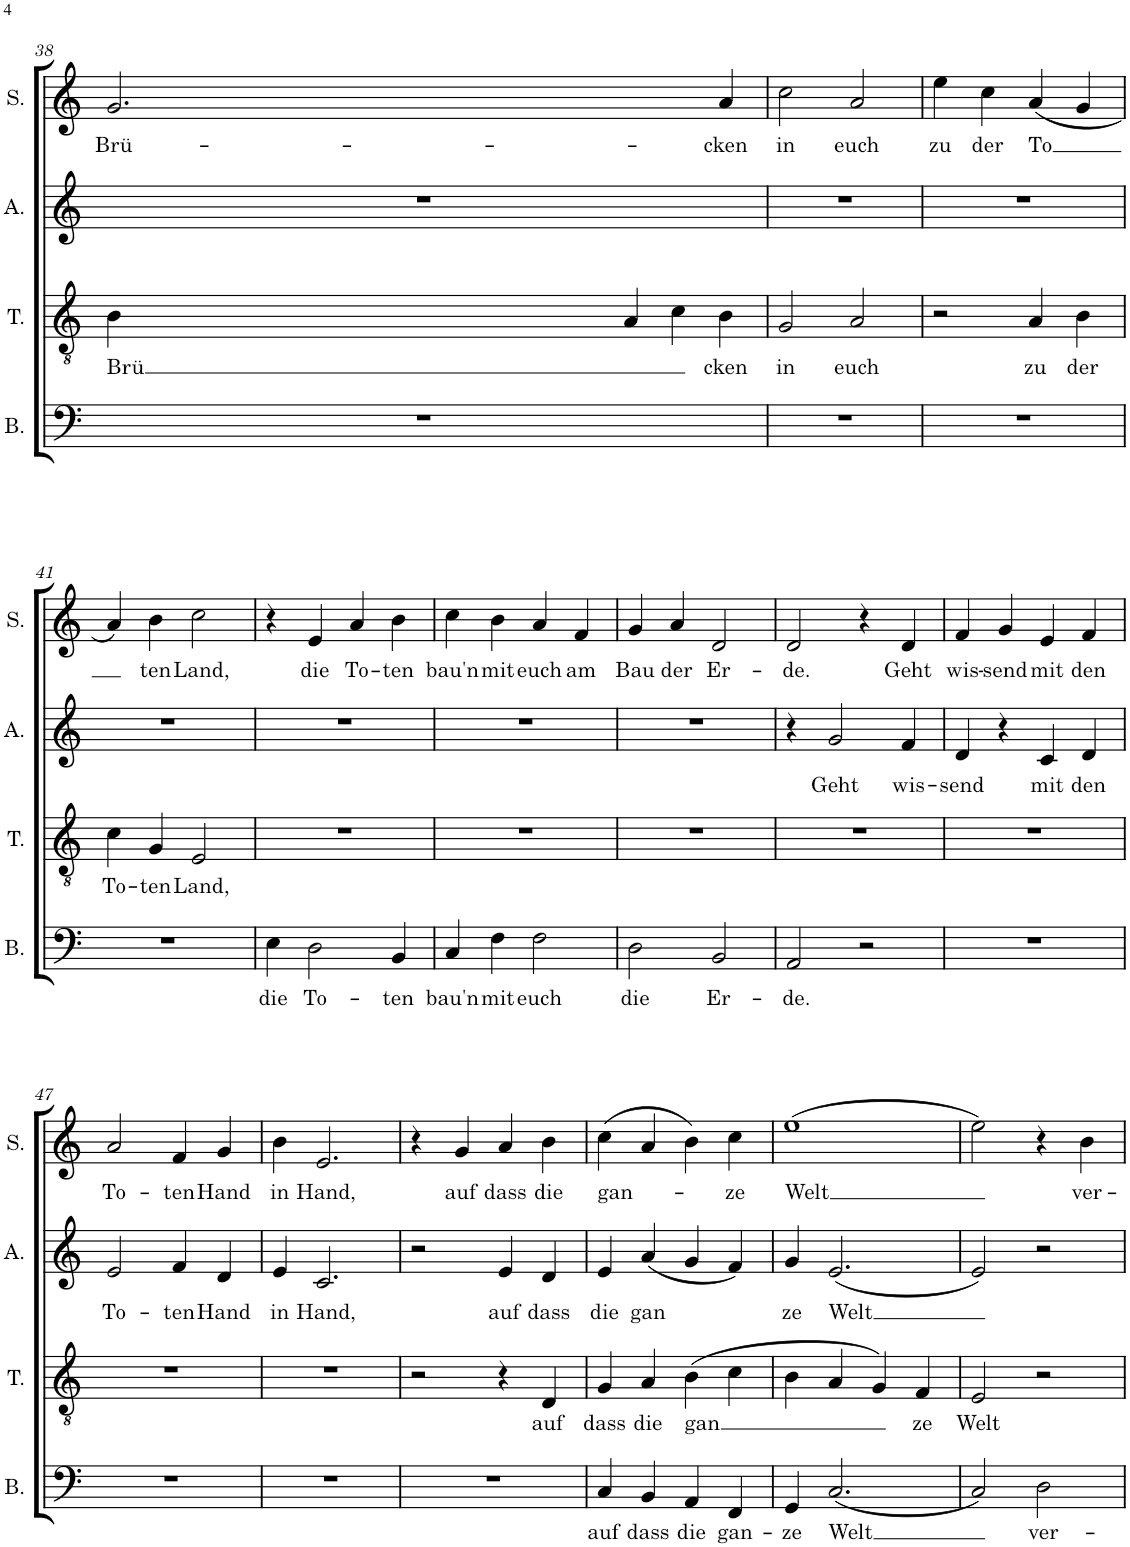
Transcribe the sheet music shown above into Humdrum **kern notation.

**kern	**text	**kern	**text	**kern	**text	**kern	**text
*part4	*part4	*part3	*part3	*part2	*part2	*part1	*part1
*staff4	*staff4	*staff3	*staff3	*staff2	*staff2	*staff1	*staff1
*I"Bass	*	*I"Tenor	*	*I"Alto	*	*I"Soprano	*
*I'B.	*	*I'T.	*	*I'A.	*	*I'S.	*
!!LO:PB:g=z
*clefF4	*	*clefGv2	*	*clefG2	*	*clefG2	*
*k[]	*	*k[]	*	*k[]	*	*k[]	*
*M4/4	*	*M4/4	*	*M4/4	*	*M4/4	*
=38	=38	=38	=38	=38	=38	=38	=38
!	!	!	!LO:LY:b	!	!	!	!LO:LY:b
1r	.	4B\	Brü	1r	.	2.g/	Brü-
.	.	4A/	.	.	.	.	.
.	.	4c\	.	.	.	.	.
!	!	!	!LO:LY:b	!	!	!	!LO:LY:b
.	.	4B\	cken	.	.	4a/	-cken
=39	=39	=39	=39	=39	=39	=39	=39
!	!	!	!LO:LY:b	!	!	!	!LO:LY:b
1r	.	2G/	in	1r	.	2cc\	in
!	!	!	!LO:LY:b	!	!	!	!LO:LY:b
.	.	2A/	euch	.	.	2a/	euch
=40	=40	=40	=40	=40	=40	=40	=40
!	!	!	!	!	!	!	!LO:LY:b
1r	.	2r	.	1r	.	4ee\	zu
!	!	!	!	!	!	!	!LO:LY:b
.	.	.	.	.	.	4cc\	der
!	!	!	!LO:LY:b	!	!	!	!LO:LY:b
.	.	4A/	zu	.	.	(4a/	-To
!	!	!	!LO:LY:b	!	!	!	!
.	.	4B\	der	.	.	4g/	.
!!LO:LB:g=z
=41	=41	=41	=41	=41	=41	=41	=41
!	!	!	!LO:LY:b	!	!	!	!
1r	.	4c\	To-	1r	.	4a/)	.
!	!	!	!LO:LY:b	!	!	!	!LO:LY:b
.	.	4G/	-ten	.	.	4b\	ten
!	!	!	!LO:LY:b	!	!	!	!LO:LY:b
.	.	2E/	Land,	.	.	2cc\	Land,
=42	=42	=42	=42	=42	=42	=42	=42
!	!LO:LY:b	!	!	!	!	!	!
4E\	die	1r	.	1r	.	4r	.
!	!LO:LY:b	!	!	!	!	!	!LO:LY:b
2D\	To-	.	.	.	.	4e/	die
!	!	!	!	!	!	!	!LO:LY:b
.	.	.	.	.	.	4a/	To-
!	!LO:LY:b	!	!	!	!	!	!LO:LY:b
4BB/	-ten	.	.	.	.	4b\	-ten
=43	=43	=43	=43	=43	=43	=43	=43
!	!LO:LY:b	!	!	!	!	!	!LO:LY:b
4C/	bau'n	1r	.	1r	.	4cc\	bau'n
!	!LO:LY:b	!	!	!	!	!	!LO:LY:b
4F\	mit	.	.	.	.	4b\	mit
!	!LO:LY:b	!	!	!	!	!	!LO:LY:b
2F\	euch	.	.	.	.	4a/	euch
!	!	!	!	!	!	!	!LO:LY:b
.	.	.	.	.	.	4f/	am
=44	=44	=44	=44	=44	=44	=44	=44
!	!LO:LY:b	!	!	!	!	!	!LO:LY:b
2D\	die	1r	.	1r	.	4g/	Bau
!	!	!	!	!	!	!	!LO:LY:b
.	.	.	.	.	.	4a/	der
!	!LO:LY:b	!	!	!	!	!	!LO:LY:b
2BB/	Er-	.	.	.	.	2d/	Er-
=45	=45	=45	=45	=45	=45	=45	=45
!	!LO:LY:b	!	!	!	!	!	!LO:LY:b
2AA/	-de.	1r	.	4r	.	2d/	-de.
!	!	!	!	!	!LO:LY:b	!	!
.	.	.	.	2g/	Geht	.	.
2r	.	.	.	.	.	4r	.
!	!	!	!	!	!LO:LY:b	!	!LO:LY:b
.	.	.	.	4f/	wis-	4d/	Geht
=46	=46	=46	=46	=46	=46	=46	=46
!	!	!	!	!	!LO:LY:b	!	!LO:LY:b
1r	.	1r	.	4d/	-send	4f/	wis-
!	!	!	!	!	!	!	!LO:LY:b
.	.	.	.	4r	.	4g/	-send
!	!	!	!	!	!LO:LY:b	!	!LO:LY:b
.	.	.	.	4c/	mit	4e/	mit
!	!	!	!	!	!LO:LY:b	!	!LO:LY:b
.	.	.	.	4d/	den	4f/	den
!!LO:LB:g=z
=47	=47	=47	=47	=47	=47	=47	=47
!	!	!	!	!	!LO:LY:b	!	!LO:LY:b
1r	.	1r	.	2e/	To-	2a/	To-
!	!	!	!	!	!LO:LY:b	!	!LO:LY:b
.	.	.	.	4f/	-ten	4f/	-ten
!	!	!	!	!	!LO:LY:b	!	!LO:LY:b
.	.	.	.	4d/	Hand	4g/	Hand
=48	=48	=48	=48	=48	=48	=48	=48
!	!	!	!	!	!LO:LY:b	!	!LO:LY:b
1r	.	1r	.	4e/	in	4b\	in
!	!	!	!	!	!LO:LY:b	!	!LO:LY:b
.	.	.	.	2.c/	Hand,	2.e/	Hand,
=49	=49	=49	=49	=49	=49	=49	=49
1r	.	2r	.	2r	.	4r	.
!	!	!	!	!	!	!	!LO:LY:b
.	.	.	.	.	.	4g/	auf
!	!	!	!	!	!LO:LY:b	!	!LO:LY:b
.	.	4r	.	4e/	auf	4a/	dass
!	!	!	!LO:LY:b	!	!LO:LY:b	!	!LO:LY:b
.	.	4D/	auf	4d/	dass	4b\	die
=50	=50	=50	=50	=50	=50	=50	=50
!	!LO:LY:b	!	!LO:LY:b	!	!LO:LY:b	!	!LO:LY:b
4C/	auf	4G/	dass	4e/	die	(4cc\	gan-
!	!LO:LY:b	!	!LO:LY:b	!	!LO:LY:b	!	!
4BB/	dass	4A/	die	(4a/	gan	4a/	.
!	!LO:LY:b	!	!LO:LY:b	!	!	!	!
4AA/	die	(4B\	-gan	4g/	.	4b\)	.
!	!LO:LY:b	!	!	!	!	!	!LO:LY:b
4FF/	gan-	4c\	.	4f/)	.	4cc\	-ze
=51	=51	=51	=51	=51	=51	=51	=51
!	!LO:LY:b	!	!	!	!LO:LY:b	!	!LO:LY:b
4GG/	-ze	4B\	.	4g/	ze	(1ee	Welt
!	!LO:LY:b	!	!	!	!LO:LY:b	!	!
(2.C/	Welt	4A/	.	(2.e/	Welt	.	.
.	.	4G/)	.	.	.	.	.
!	!	!	!LO:LY:b	!	!	!	!
.	.	4F/	ze	.	.	.	.
=52	=52	=52	=52	=52	=52	=52	=52
!	!	!	!LO:LY:b	!	!	!	!
2C/)	.	2E/	Welt	2e/)	.	2ee\)	.
!	!LO:LY:b	!	!	!	!	!	!
2D\	ver-	2r	.	2r	.	4r	.
!	!	!	!	!	!	!	!LO:LY:b
.	.	.	.	.	.	4b\	ver-
=	=	=	=	=	=	=	=
*-	*-	*-	*-	*-	*-	*-	*-
